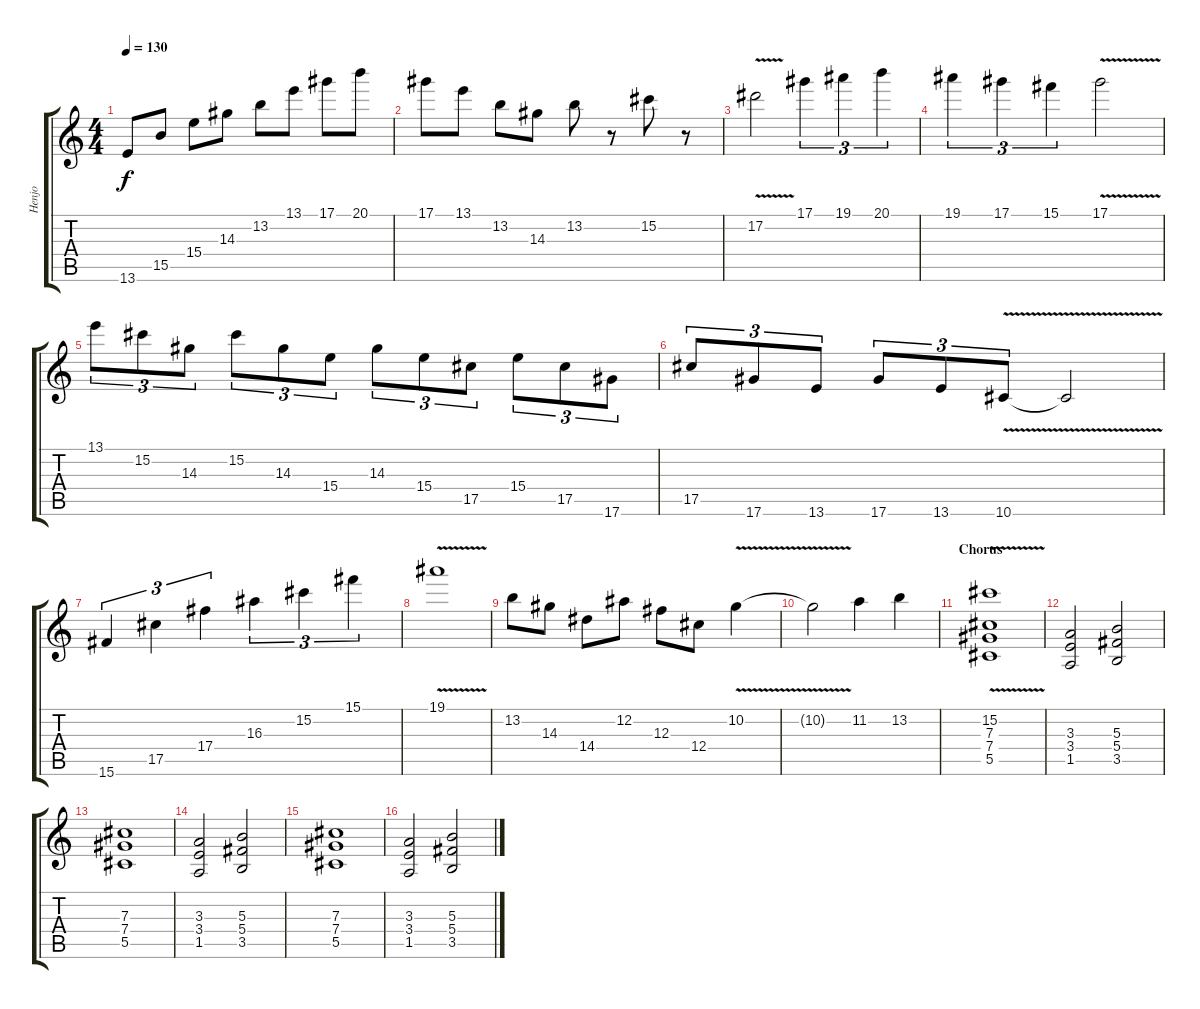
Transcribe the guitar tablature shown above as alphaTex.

\track ("Henjo" "Henjo") {instrument distortionguitar}
\staff {score tabs}
\tuning (Eb4 Bb3 Gb3 Db3 Ab2 Eb2) {hide}
\ts (4 4)
\tempo 130
\clef g2
\ks c
13.6.8{dy f} 15.5.8 15.4.8 14.3.8 13.2.8 13.1.8 17.1.8 20.1.8 |
17.1.8 13.1.8 13.2.8 14.3.8 13.2.8 r.8 15.2.8 r.8 |
17.2{v}.2 17.1.4{tu (3 2)} 19.1.4{tu (3 2)} 20.1.4{tu (3 2)} |
19.1.4{tu (3 2)} 17.1.4{tu (3 2)} 15.1.4{tu (3 2)} 17.1{v}.2 |
13.1.8{tu (3 2)} 15.2.8{tu (3 2)} 14.3.8{tu (3 2)} 15.2.8{tu (3 2)} 14.3.8{tu (3 2)} 15.4.8{tu (3 2)} 14.3.8{tu (3 2)} 15.4.8{tu (3 2)} 17.5.8{tu (3 2)} 15.4.8{tu (3 2)} 17.5.8{tu (3 2)} 17.6.8{tu (3 2)} |
17.5.8{tu (3 2)} 17.6.8{tu (3 2)} 13.6.8{tu (3 2)} 17.6.8{tu (3 2)} 13.6.8{tu (3 2)} 10.6{v}.8{tu (3 2)} 10.6{t}.2 |
15.6.4{tu (3 2)} 17.5.4{tu (3 2)} 17.4.4{tu (3 2)} 16.3.4{tu (3 2)} 15.2.4{tu (3 2)} 15.1.4{tu (3 2)} |
19.1{v}.1 |
13.2.8 14.3.8 14.4.8 12.2.8 12.3.8 12.4.8 10.2{v}.4 |
10.2{t}.2 11.2.4 13.2.4 |
\section ("" "Chorus")
(15.2{v} 7.3 7.4 5.5).1 |
(3.3 3.4 1.5).2 (5.3 5.4 3.5).2 |
(7.3 7.4 5.5).1 |
(3.3 3.4 1.5).2 (5.3 5.4 3.5).2 |
(7.3 7.4 5.5).1 |
(3.3 3.4 1.5).2 (5.3 5.4 3.5).2
